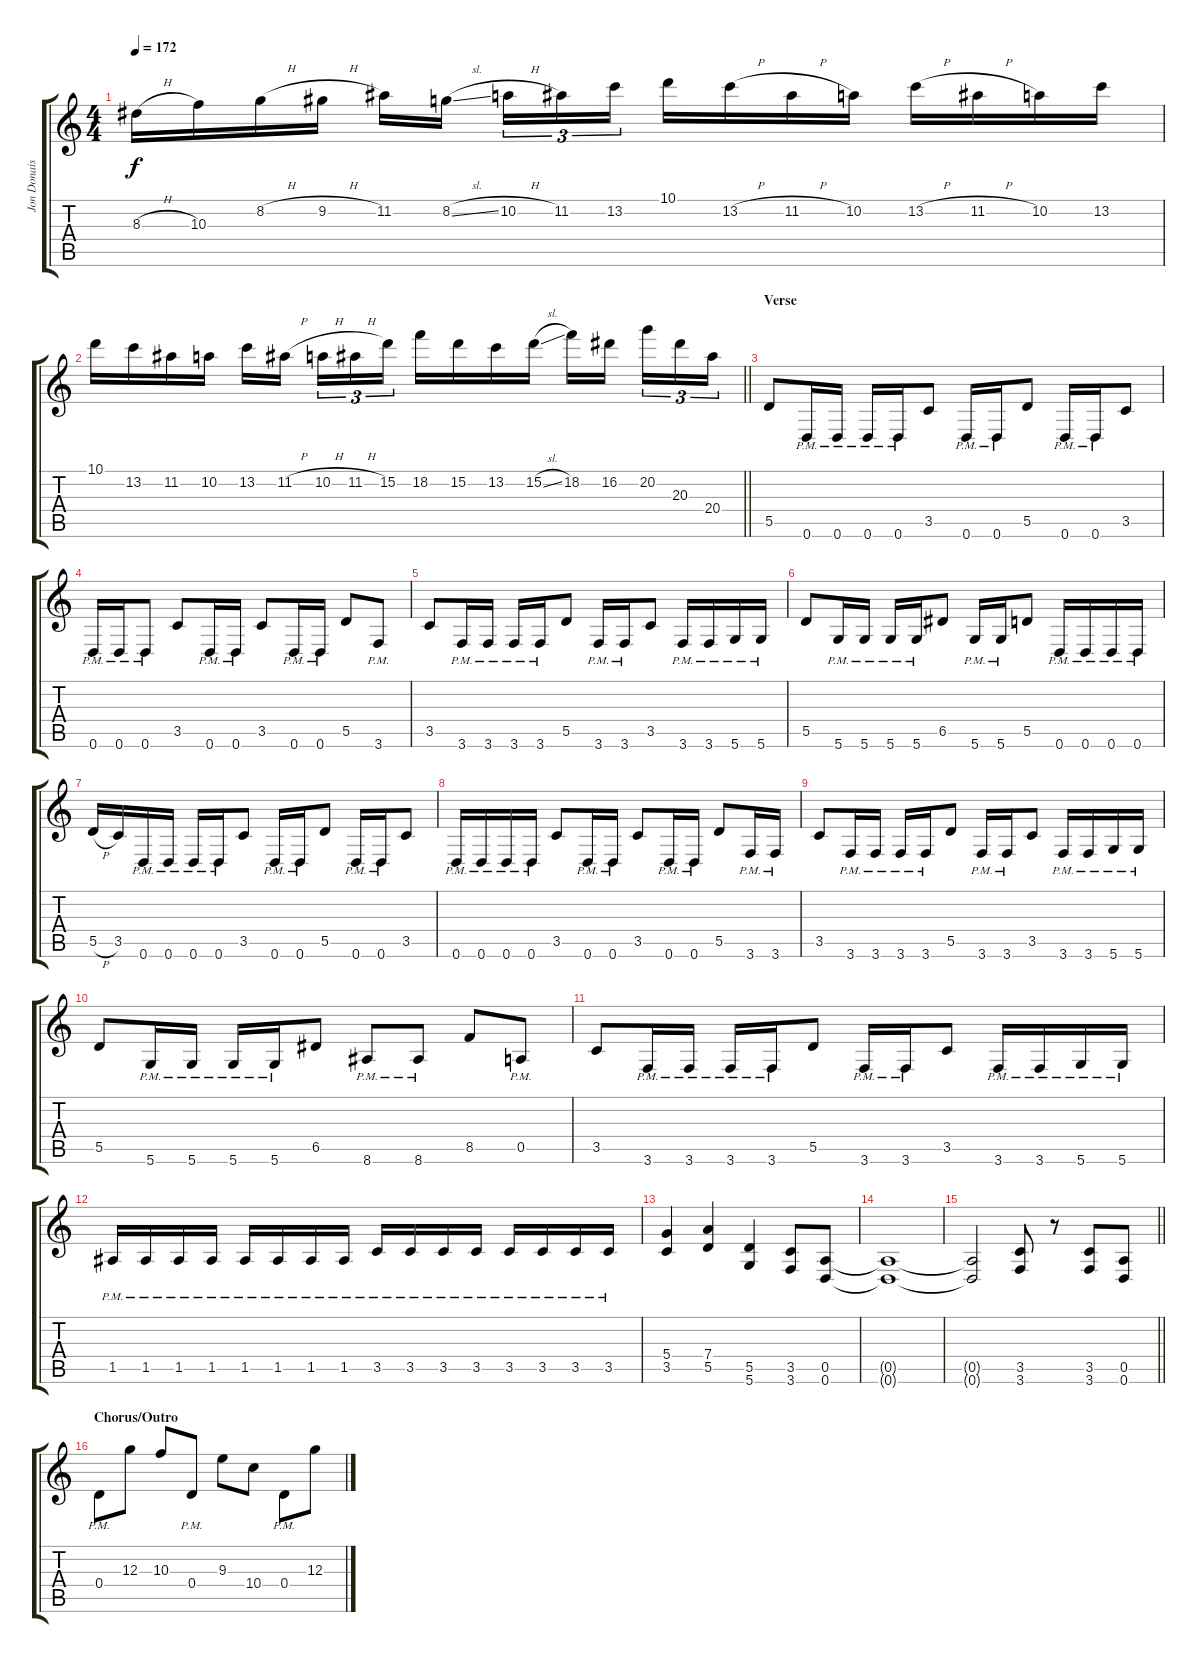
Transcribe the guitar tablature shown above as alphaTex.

\track ("Jon Donais" "Jon Donais") {instrument distortionguitar}
\staff {score tabs}
\tuning (E4 B3 G3 D3 A2 D2) {hide}
\ts (4 4)
\tempo 172
\clef g2
\ks c
8.3{h}.16{dy f} 10.3.16 8.2{h}.16 9.2{h}.16 11.2.16 8.2{sl}.16{beam splitsecondary} 10.2{h}.16{tu (3 2)} 11.2.16{tu (3 2)} 13.2.16{tu (3 2)} 10.1.16 13.2{h}.16 11.2{h}.16 10.2.16 13.2{h}.16 11.2{h}.16 10.2.16 13.2.16 |
\barLineRight lightlight
10.1.16 13.2.16 11.2.16 10.2.16 13.2.16 11.2{h}.16{beam splitsecondary} 10.2{h}.16{tu (3 2)} 11.2{h}.16{tu (3 2)} 15.2.16{tu (3 2)} 18.2.16 15.2.16 13.2.16 15.2{sl}.16 18.2.16 16.2.16{beam splitsecondary} 20.2.16{tu (3 2)} 20.3.16{tu (3 2)} 20.4.16{tu (3 2)} |
\section ("" "Verse")
5.5.8{volume 16 balance 12} 0.6{pm}.16 0.6{pm}.16 0.6{pm}.16 0.6{pm}.16 3.5.8 0.6{pm}.16 0.6{pm}.16 5.5.8 0.6{pm}.16 0.6{pm}.16 3.5.8 |
0.6{pm}.16 0.6{pm}.16 0.6{pm}.8 3.5.8 0.6{pm}.16 0.6{pm}.16 3.5.8 0.6{pm}.16 0.6{pm}.16 5.5.8 3.6{pm}.8 |
3.5.8 3.6{pm}.16 3.6{pm}.16 3.6{pm}.16 3.6{pm}.16 5.5.8 3.6{pm}.16 3.6{pm}.16 3.5.8 3.6{pm}.16 3.6{pm}.16 5.6{pm}.16 5.6{pm}.16 |
5.5.8 5.6{pm}.16 5.6{pm}.16 5.6{pm}.16 5.6{pm}.16 6.5.8 5.6{pm}.16 5.6{pm}.16 5.5.8 0.6{pm}.16 0.6{pm}.16 0.6{pm}.16 0.6{pm}.16 |
5.5{h}.16 3.5.16 0.6{pm}.16 0.6{pm}.16 0.6{pm}.16 0.6{pm}.16 3.5.8 0.6{pm}.16 0.6{pm}.16 5.5.8 0.6{pm}.16 0.6{pm}.16 3.5.8 |
0.6{pm}.16 0.6{pm}.16 0.6{pm}.16 0.6{pm}.16 3.5.8 0.6{pm}.16 0.6{pm}.16 3.5.8 0.6{pm}.16 0.6{pm}.16 5.5.8 3.6{pm}.16 3.6{pm}.16 |
3.5.8 3.6{pm}.16 3.6{pm}.16 3.6{pm}.16 3.6{pm}.16 5.5.8 3.6{pm}.16 3.6{pm}.16 3.5.8 3.6{pm}.16 3.6{pm}.16 5.6{pm}.16 5.6{pm}.16 |
5.5.8 5.6{pm}.16 5.6{pm}.16 5.6{pm}.16 5.6{pm}.16 6.5.8 8.6{pm}.8 8.6{pm}.8 8.5.8 0.5{pm}.8 |
3.5.8 3.6{pm}.16 3.6{pm}.16 3.6{pm}.16 3.6{pm}.16 5.5.8 3.6{pm}.16 3.6{pm}.16 3.5.8 3.6{pm}.16 3.6{pm}.16 5.6{pm}.16 5.6{pm}.16 |
1.5{pm}.16 1.5{pm}.16 1.5{pm}.16 1.5{pm}.16 1.5{pm}.16 1.5{pm}.16 1.5{pm}.16 1.5{pm}.16 3.5{pm}.16 3.5{pm}.16 3.5{pm}.16 3.5{pm}.16 3.5{pm}.16 3.5{pm}.16 3.5{pm}.16 3.5{pm}.16 |
(5.4 3.5).4 (7.4 5.5).4 (5.5 5.6).4 (3.5 3.6).8 (0.5 0.6).8 |
(0.5{t} 0.6{t}).1 |
\barLineRight lightlight
(0.5{t} 0.6{t}).2 (3.5 3.6).8 r.8 (3.5 3.6).8 (0.5 0.6).8 |
\section ("" "Chorus/Outro")
0.4{pm}.8 12.3.8 10.3.8 0.4{pm}.8 9.3.8 10.4.8 0.4{pm}.8 12.3.8
